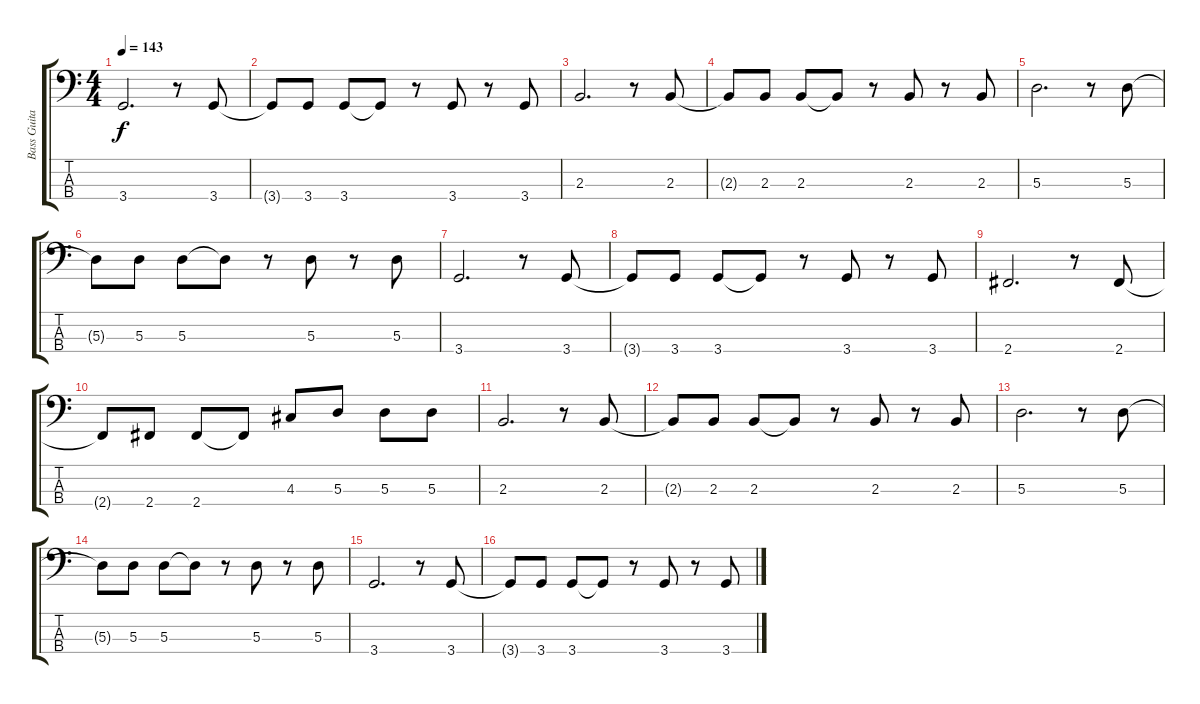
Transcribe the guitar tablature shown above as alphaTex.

\track ("Bass Guitar" "Bass Guita") {instrument electricbassfinger}
\staff {score tabs}
\tuning (G2 D2 A1 E1) {hide}
\ts (4 4)
\tempo 143
\clef f4
\ks c
3.4.2{d dy f} r.8 3.4.8 |
3.4{t}.8 3.4.8 3.4.8 3.4{t}.8 r.8 3.4.8 r.8 3.4.8 |
2.3.2{d} r.8 2.3.8 |
2.3{t}.8 2.3.8 2.3.8 2.3{t}.8 r.8 2.3.8 r.8 2.3.8 |
5.3.2{d} r.8 5.3.8 |
5.3{t}.8 5.3.8 5.3.8 5.3{t}.8 r.8 5.3.8 r.8 5.3.8 |
3.4.2{d} r.8 3.4.8 |
3.4{t}.8 3.4.8 3.4.8 3.4{t}.8 r.8 3.4.8 r.8 3.4.8 |
2.4.2{d} r.8 2.4.8 |
2.4{t}.8 2.4.8 2.4.8 2.4{t}.8 4.3.8 5.3.8 5.3.8 5.3.8 |
2.3.2{d} r.8 2.3.8 |
2.3{t}.8 2.3.8 2.3.8 2.3{t}.8 r.8 2.3.8 r.8 2.3.8 |
5.3.2{d} r.8 5.3.8 |
5.3{t}.8 5.3.8 5.3.8 5.3{t}.8 r.8 5.3.8 r.8 5.3.8 |
3.4.2{d} r.8 3.4.8 |
3.4{t}.8 3.4.8 3.4.8 3.4{t}.8 r.8 3.4.8 r.8 3.4.8
